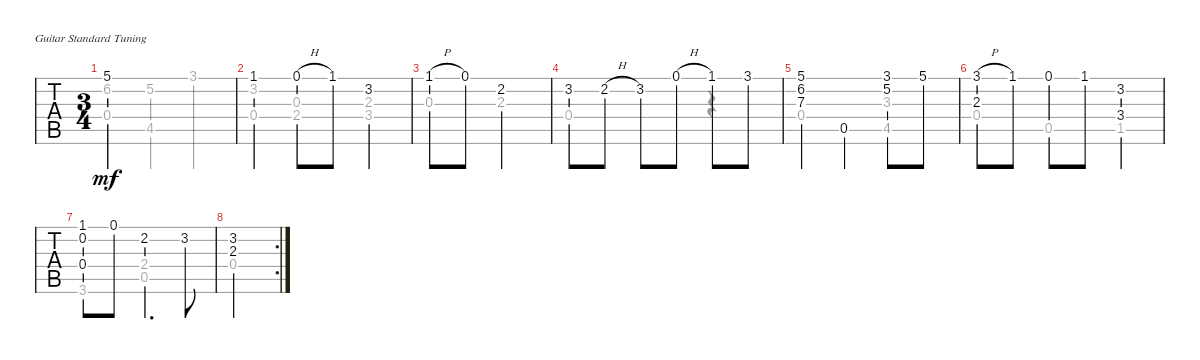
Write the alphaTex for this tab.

\defaultSystemsLayout 4
\bracketExtendMode groupsimilarinstruments
\singleTrackTrackNamePolicy hidden
\multiTrackTrackNamePolicy hidden
\firstSystemTrackNameOrientation horizontal
\otherSystemsTrackNameOrientation horizontal
\track ("Nylon Guitar" "N-Gt") {instrument acousticguitarnylon}
\staff {tabs}
\tuning (E4 B3 G3 D3 A2 E2)
\voice
\ts (3 4)
\tempo (100 hide)
\clef g2
\ks dminor
5.1{lf 2}.2{dy mf} |
1.1.4 0.1{h}.8 1.1.8 3.2.4 |
1.1{h}.8 0.1.8 2.2.2 |
3.2.8 2.2{h}.8 3.2.8 0.1{h}.8 1.1.8 3.1.8 |
(5.1 6.2 7.3).4 0.5.4 (3.1 5.2).8 5.1{lf 5}.8 |
(3.1{h lf 5} 2.3{lf 3}).8 1.1.8 0.1.8 1.1.8 (3.2{lf 5} 3.4{lf 4}).4 |
(1.1{lf 2} 0.4 0.2).8 0.1.8 2.2{ac lf 3}.4{d} 3.2.8 |
\rc 2
(3.2{lf 3} 2.3).2
\voice
\clef g2
\ottava regular
\simile none
\ks dminor
0.4.2{dy mf beam invert} |
(3.2 0.4).4 (0.3 2.4).4 (2.3 3.4).4 |
0.3.4 2.3.2 |
0.4.2 r.4 |
0.4.2 (4.5{lf 3} 3.3).4 |
0.4.4 0.5.4 1.5{lf 2}.4 |
3.6{lf 4}.4 (0.5{ac} 2.4{ac lf 2}).2 |
0.4{lf 2}.2
\voice
\clef g2
\ottava regular
\simile none
\ks dminor
6.2{lf 3}.4{dy mf} (4.5 5.2).4 3.1.4 |
|
|
|
|
|
|
